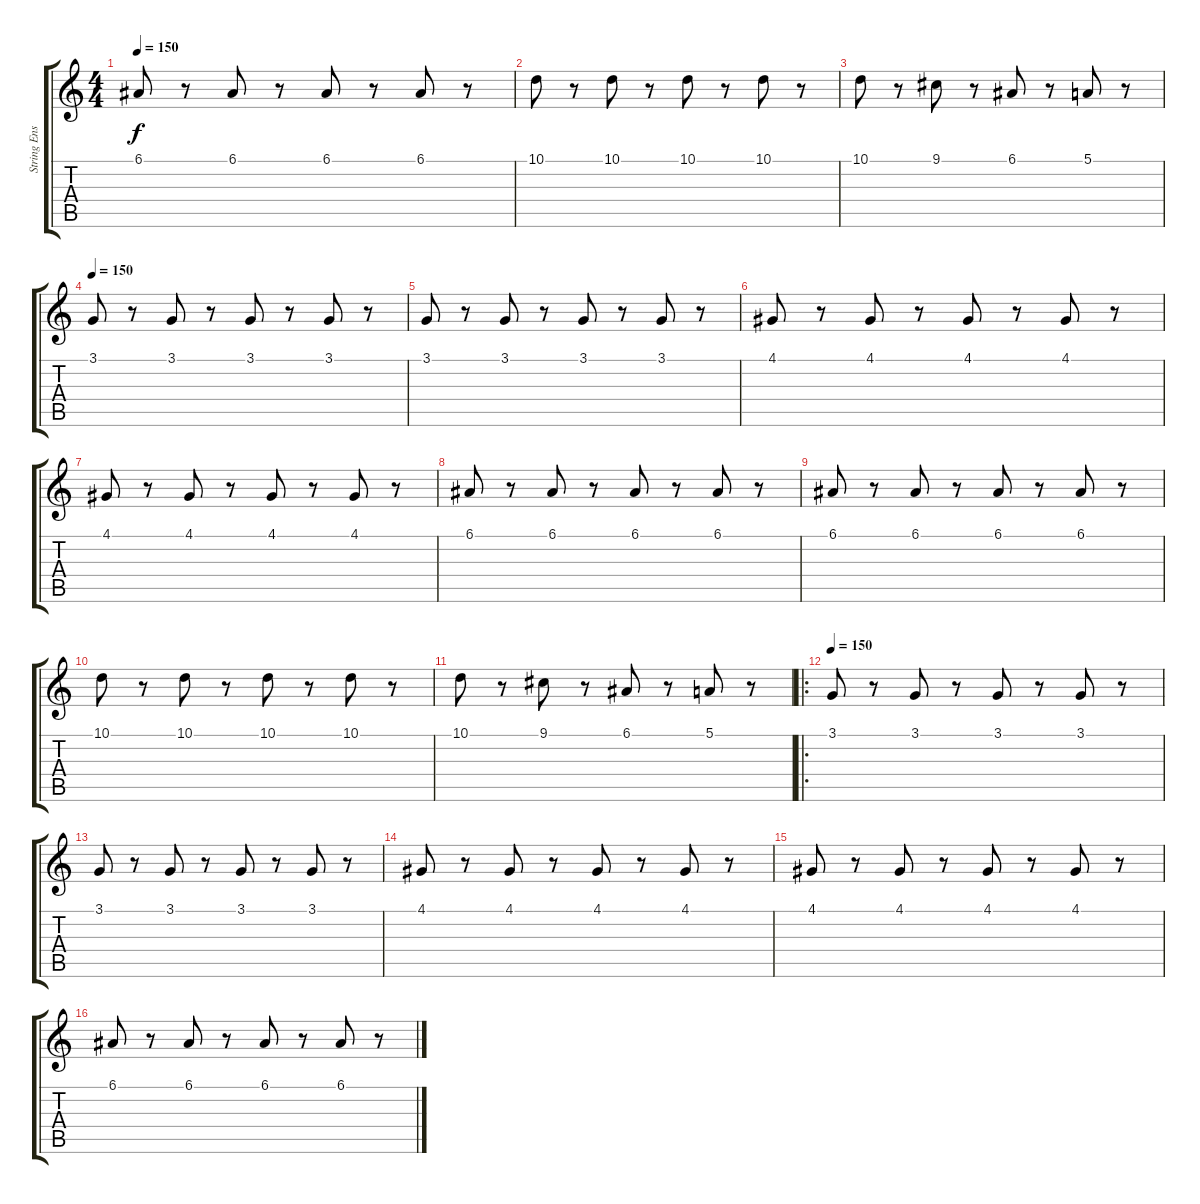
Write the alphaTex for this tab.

\track ("String Ensemble II" "String Ens") {instrument stringensemble1}
\staff {score tabs}
\tuning (E4 B3 G3 D3 A2 E2) {hide}
\ts (4 4)
\tempo 150
\clef g2
\ks c
6.1.8{dy f} r.8 6.1.8 r.8 6.1.8 r.8 6.1.8 r.8 |
10.1.8 r.8 10.1.8 r.8 10.1.8 r.8 10.1.8 r.8 |
10.1.8 r.8 9.1.8 r.8 6.1.8 r.8 5.1.8 r.8 |
\tempo 150
3.1.8{volume 10} r.8 3.1.8 r.8 3.1.8 r.8 3.1.8 r.8 |
3.1.8 r.8 3.1.8 r.8 3.1.8 r.8 3.1.8 r.8 |
4.1.8 r.8 4.1.8 r.8 4.1.8 r.8 4.1.8 r.8 |
4.1.8 r.8 4.1.8 r.8 4.1.8 r.8 4.1.8 r.8 |
6.1.8 r.8 6.1.8 r.8 6.1.8 r.8 6.1.8 r.8 |
6.1.8 r.8 6.1.8 r.8 6.1.8 r.8 6.1.8 r.8 |
10.1.8 r.8 10.1.8 r.8 10.1.8 r.8 10.1.8 r.8 |
10.1.8 r.8 9.1.8 r.8 6.1.8 r.8 5.1.8 r.8 |
\ro
\tempo 150
3.1.8{volume 10} r.8 3.1.8 r.8 3.1.8 r.8 3.1.8 r.8 |
3.1.8 r.8 3.1.8 r.8 3.1.8 r.8 3.1.8 r.8 |
4.1.8 r.8 4.1.8 r.8 4.1.8 r.8 4.1.8 r.8 |
4.1.8 r.8 4.1.8 r.8 4.1.8 r.8 4.1.8 r.8 |
6.1.8 r.8 6.1.8 r.8 6.1.8 r.8 6.1.8 r.8
